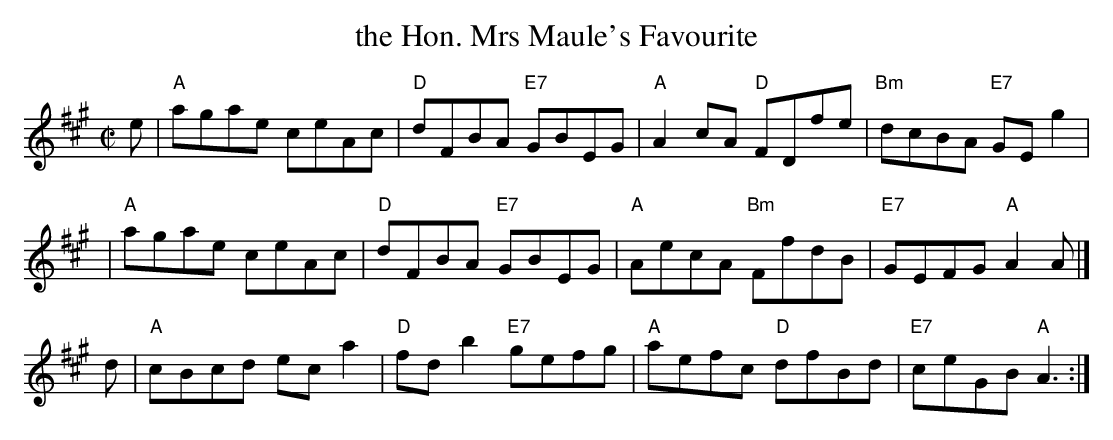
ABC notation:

X:1
T: the Hon. Mrs Maule's Favourite
M: C|
L: 1/8
K: A
e \
| "A"agae ceAc | "D"dFBA "E7"GBEG | "A"A2cA "D"FDfe | "Bm"dcBA "E7"GEg2 |
| "A"agae ceAc | "D"dFBA "E7"GBEG | "A"AecA "Bm"FfdB | "E7"GEFG "A"A2 A |]
d \
| "A"cBcd eca2 | "D"fdb2 "E7"gefg | "A"aefc "D"dfBd | "E7"ceGB "A"A3 :|
